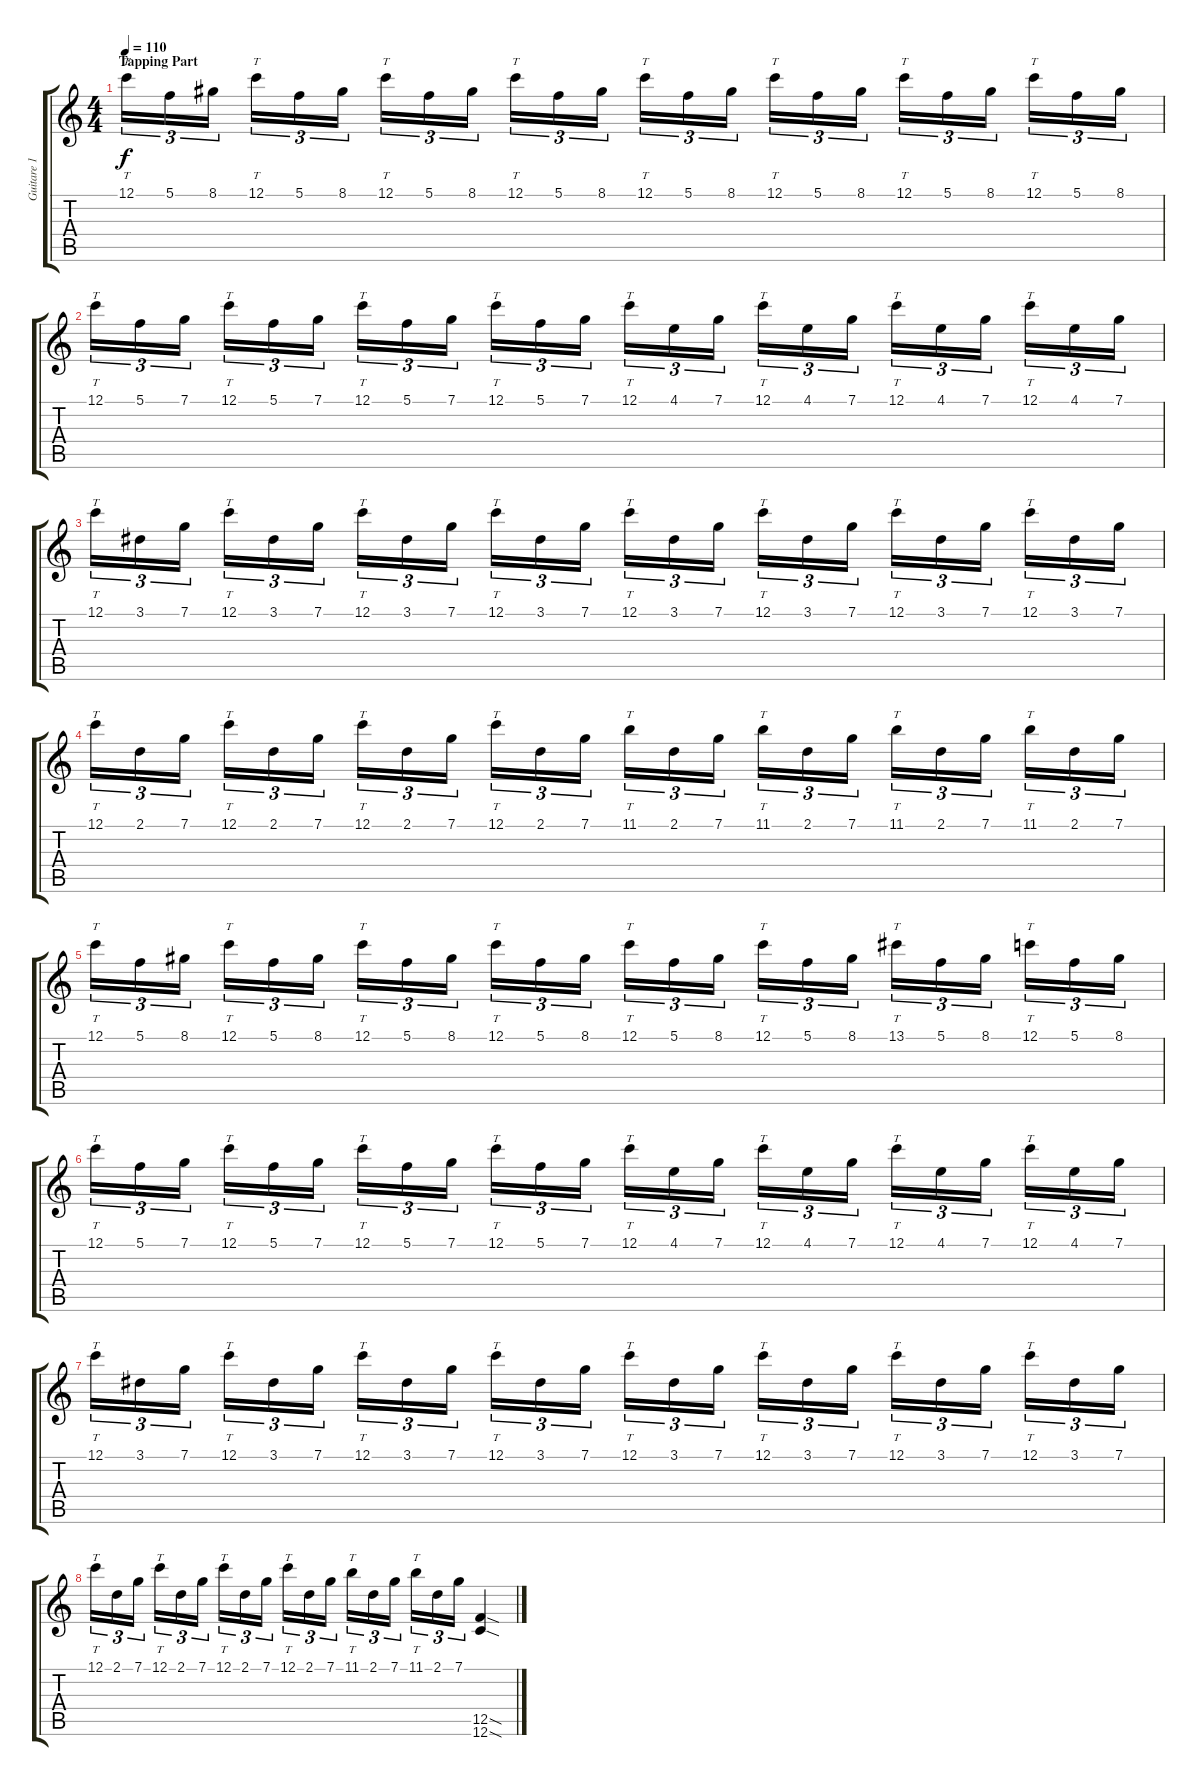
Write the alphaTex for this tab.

\track ("Guitare 1" "Guitare 1") {instrument distortionguitar}
\staff {score tabs}
\tuning (C4 G3 Eb3 Bb2 F2 C2) {hide}
\ts (4 4)
\section ("" "Tapping Part")
\tempo 110
\clef g2
\ks c
12.1.16{tt tu (3 2) dy f} 5.1.16{tu (3 2)} 8.1.16{tu (3 2)} 12.1.16{tt tu (3 2)} 5.1.16{tu (3 2)} 8.1.16{tu (3 2)} 12.1.16{tt tu (3 2)} 5.1.16{tu (3 2)} 8.1.16{tu (3 2)} 12.1.16{tt tu (3 2)} 5.1.16{tu (3 2)} 8.1.16{tu (3 2)} 12.1.16{tt tu (3 2)} 5.1.16{tu (3 2)} 8.1.16{tu (3 2)} 12.1.16{tt tu (3 2)} 5.1.16{tu (3 2)} 8.1.16{tu (3 2)} 12.1.16{tt tu (3 2)} 5.1.16{tu (3 2)} 8.1.16{tu (3 2)} 12.1.16{tt tu (3 2)} 5.1.16{tu (3 2)} 8.1.16{tu (3 2)} |
12.1.16{tt tu (3 2)} 5.1.16{tu (3 2)} 7.1.16{tu (3 2)} 12.1.16{tt tu (3 2)} 5.1.16{tu (3 2)} 7.1.16{tu (3 2)} 12.1.16{tt tu (3 2)} 5.1.16{tu (3 2)} 7.1.16{tu (3 2)} 12.1.16{tt tu (3 2)} 5.1.16{tu (3 2)} 7.1.16{tu (3 2)} 12.1.16{tt tu (3 2)} 4.1.16{tu (3 2)} 7.1.16{tu (3 2)} 12.1.16{tt tu (3 2)} 4.1.16{tu (3 2)} 7.1.16{tu (3 2)} 12.1.16{tt tu (3 2)} 4.1.16{tu (3 2)} 7.1.16{tu (3 2)} 12.1.16{tt tu (3 2)} 4.1.16{tu (3 2)} 7.1.16{tu (3 2)} |
12.1.16{tt tu (3 2)} 3.1.16{tu (3 2)} 7.1.16{tu (3 2)} 12.1.16{tt tu (3 2)} 3.1.16{tu (3 2)} 7.1.16{tu (3 2)} 12.1.16{tt tu (3 2)} 3.1.16{tu (3 2)} 7.1.16{tu (3 2)} 12.1.16{tt tu (3 2)} 3.1.16{tu (3 2)} 7.1.16{tu (3 2)} 12.1.16{tt tu (3 2)} 3.1.16{tu (3 2)} 7.1.16{tu (3 2)} 12.1.16{tt tu (3 2)} 3.1.16{tu (3 2)} 7.1.16{tu (3 2)} 12.1.16{tt tu (3 2)} 3.1.16{tu (3 2)} 7.1.16{tu (3 2)} 12.1.16{tt tu (3 2)} 3.1.16{tu (3 2)} 7.1.16{tu (3 2)} |
12.1.16{tt tu (3 2)} 2.1.16{tu (3 2)} 7.1.16{tu (3 2)} 12.1.16{tt tu (3 2)} 2.1.16{tu (3 2)} 7.1.16{tu (3 2)} 12.1.16{tt tu (3 2)} 2.1.16{tu (3 2)} 7.1.16{tu (3 2)} 12.1.16{tt tu (3 2)} 2.1.16{tu (3 2)} 7.1.16{tu (3 2)} 11.1.16{tt tu (3 2)} 2.1.16{tu (3 2)} 7.1.16{tu (3 2)} 11.1.16{tt tu (3 2)} 2.1.16{tu (3 2)} 7.1.16{tu (3 2)} 11.1.16{tt tu (3 2)} 2.1.16{tu (3 2)} 7.1.16{tu (3 2)} 11.1.16{tt tu (3 2)} 2.1.16{tu (3 2)} 7.1.16{tu (3 2)} |
12.1.16{tt tu (3 2)} 5.1.16{tu (3 2)} 8.1.16{tu (3 2)} 12.1.16{tt tu (3 2)} 5.1.16{tu (3 2)} 8.1.16{tu (3 2)} 12.1.16{tt tu (3 2)} 5.1.16{tu (3 2)} 8.1.16{tu (3 2)} 12.1.16{tt tu (3 2)} 5.1.16{tu (3 2)} 8.1.16{tu (3 2)} 12.1.16{tt tu (3 2)} 5.1.16{tu (3 2)} 8.1.16{tu (3 2)} 12.1.16{tt tu (3 2)} 5.1.16{tu (3 2)} 8.1.16{tu (3 2)} 13.1.16{tt tu (3 2)} 5.1.16{tu (3 2)} 8.1.16{tu (3 2)} 12.1.16{tt tu (3 2)} 5.1.16{tu (3 2)} 8.1.16{tu (3 2)} |
12.1.16{tt tu (3 2)} 5.1.16{tu (3 2)} 7.1.16{tu (3 2)} 12.1.16{tt tu (3 2)} 5.1.16{tu (3 2)} 7.1.16{tu (3 2)} 12.1.16{tt tu (3 2)} 5.1.16{tu (3 2)} 7.1.16{tu (3 2)} 12.1.16{tt tu (3 2)} 5.1.16{tu (3 2)} 7.1.16{tu (3 2)} 12.1.16{tt tu (3 2)} 4.1.16{tu (3 2)} 7.1.16{tu (3 2)} 12.1.16{tt tu (3 2)} 4.1.16{tu (3 2)} 7.1.16{tu (3 2)} 12.1.16{tt tu (3 2)} 4.1.16{tu (3 2)} 7.1.16{tu (3 2)} 12.1.16{tt tu (3 2)} 4.1.16{tu (3 2)} 7.1.16{tu (3 2)} |
12.1.16{tt tu (3 2)} 3.1.16{tu (3 2)} 7.1.16{tu (3 2)} 12.1.16{tt tu (3 2)} 3.1.16{tu (3 2)} 7.1.16{tu (3 2)} 12.1.16{tt tu (3 2)} 3.1.16{tu (3 2)} 7.1.16{tu (3 2)} 12.1.16{tt tu (3 2)} 3.1.16{tu (3 2)} 7.1.16{tu (3 2)} 12.1.16{tt tu (3 2)} 3.1.16{tu (3 2)} 7.1.16{tu (3 2)} 12.1.16{tt tu (3 2)} 3.1.16{tu (3 2)} 7.1.16{tu (3 2)} 12.1.16{tt tu (3 2)} 3.1.16{tu (3 2)} 7.1.16{tu (3 2)} 12.1.16{tt tu (3 2)} 3.1.16{tu (3 2)} 7.1.16{tu (3 2)} |
12.1.16{tt tu (3 2)} 2.1.16{tu (3 2)} 7.1.16{tu (3 2)} 12.1.16{tt tu (3 2)} 2.1.16{tu (3 2)} 7.1.16{tu (3 2)} 12.1.16{tt tu (3 2)} 2.1.16{tu (3 2)} 7.1.16{tu (3 2)} 12.1.16{tt tu (3 2)} 2.1.16{tu (3 2)} 7.1.16{tu (3 2)} 11.1.16{tt tu (3 2)} 2.1.16{tu (3 2)} 7.1.16{tu (3 2)} 11.1.16{tt tu (3 2)} 2.1.16{tu (3 2)} 7.1.16{tu (3 2)} (12.5{sod} 12.6{sod}).4
